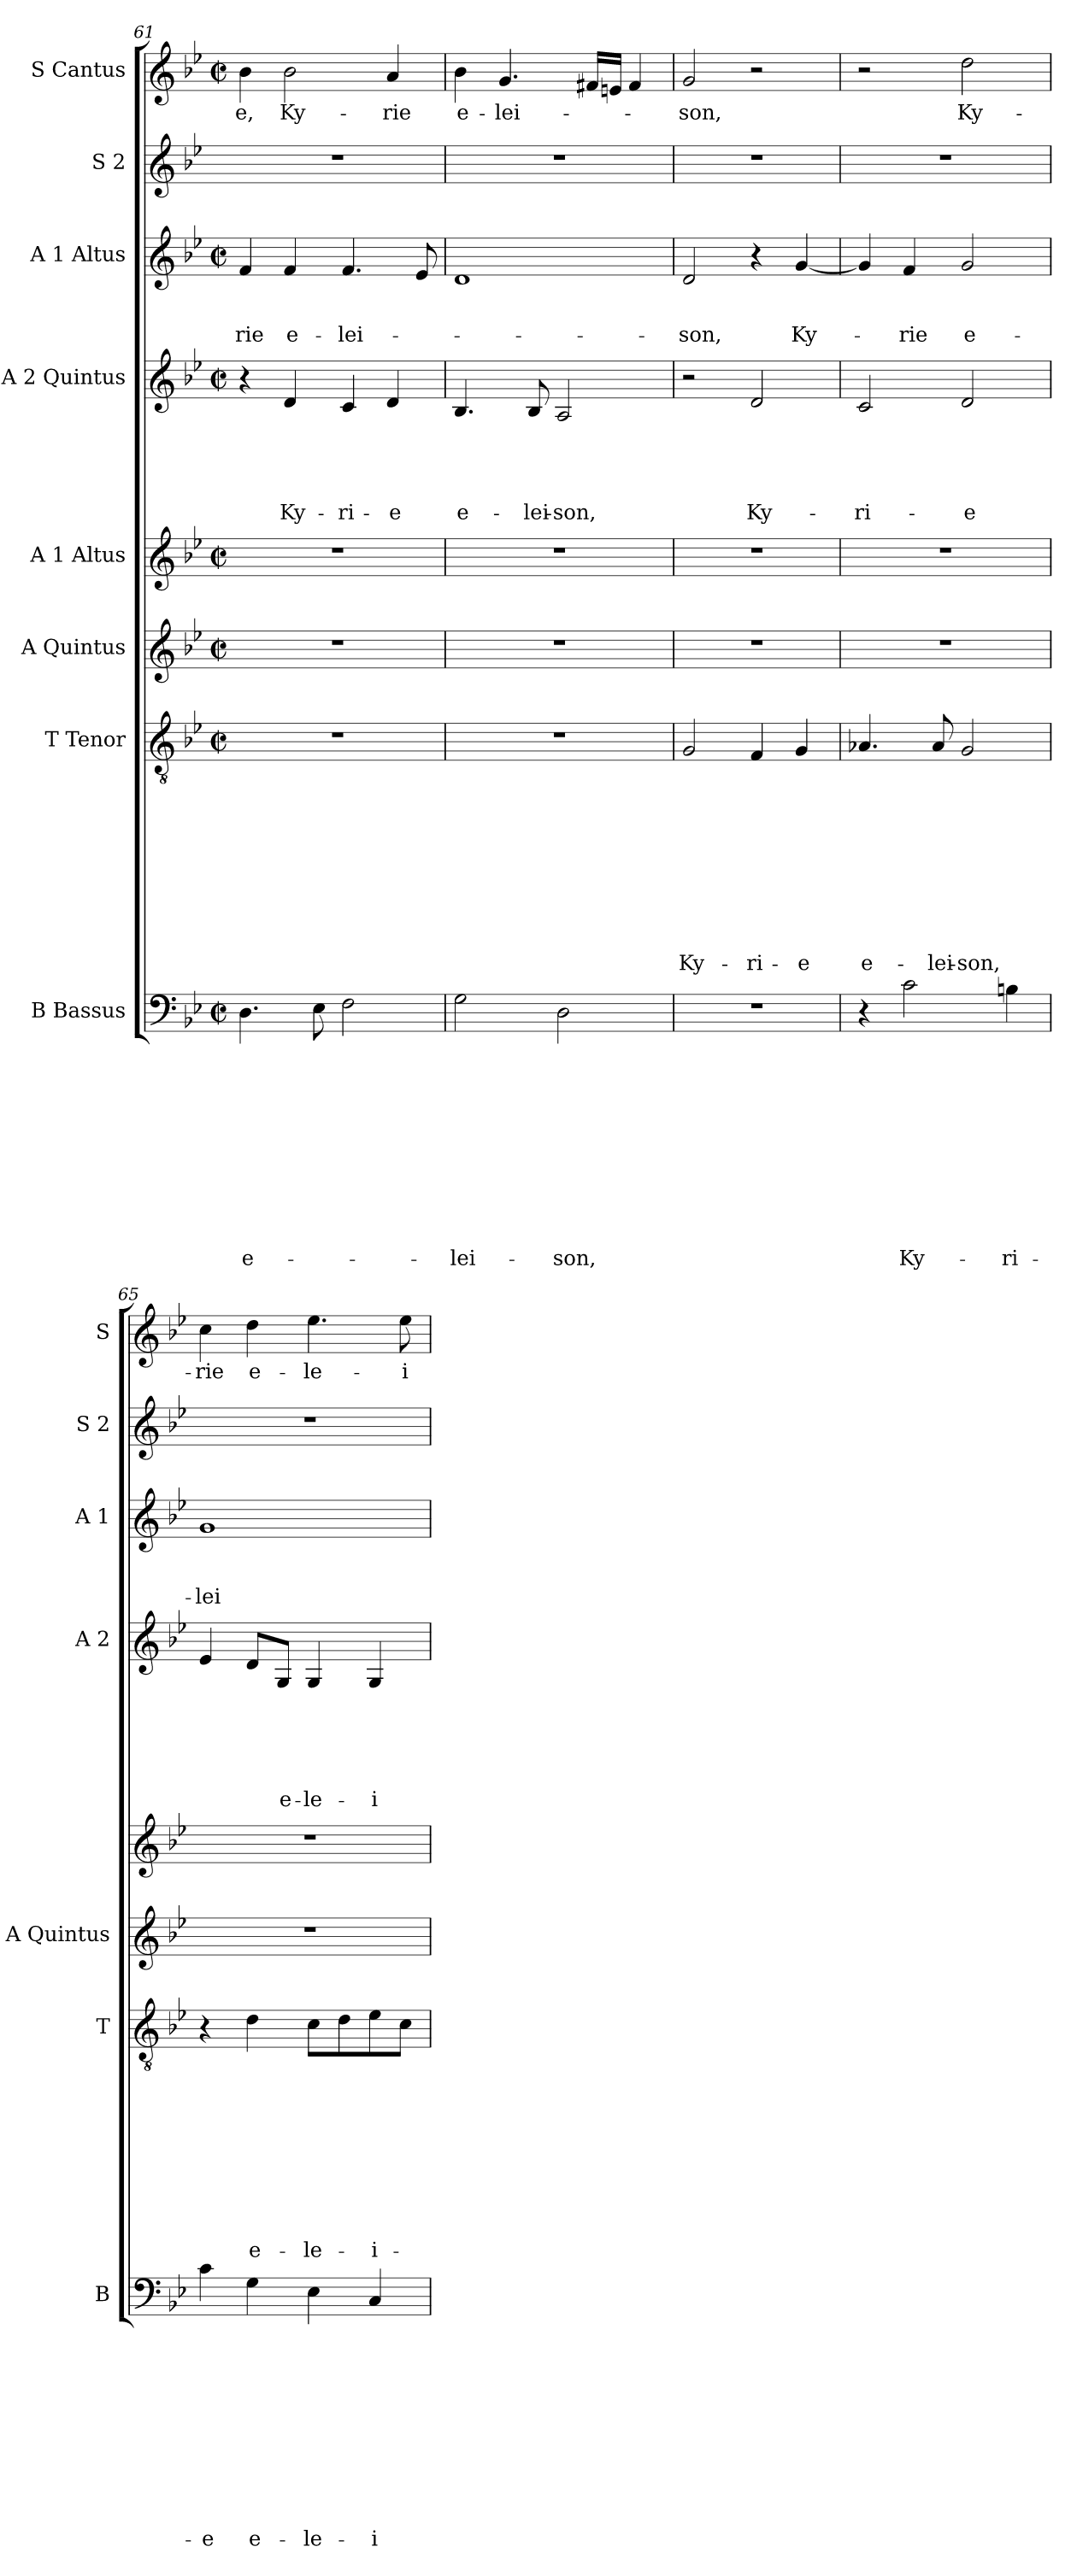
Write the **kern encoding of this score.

**kern	**text	**text	**text	**text	**text	**text	**text	**text	**text	**text	**text	**kern	**text	**text	**text	**text	**text	**text	**text	**text	**text	**text	**kern	**kern	**kern	**text	**text	**text	**text	**text	**text	**kern	**text	**text	**text	**kern	**kern	**text
*part8	*part8	*part8	*part8	*part8	*part8	*part8	*part8	*part8	*part8	*part8	*part8	*part7	*part7	*part7	*part7	*part7	*part7	*part7	*part7	*part7	*part7	*part7	*part6	*part5	*part4	*part4	*part4	*part4	*part4	*part4	*part4	*part3	*part3	*part3	*part3	*part2	*part1	*part1
*staff8	*staff8	*staff8	*staff8	*staff8	*staff8	*staff8	*staff8	*staff8	*staff8	*staff8	*staff8	*staff7	*staff7	*staff7	*staff7	*staff7	*staff7	*staff7	*staff7	*staff7	*staff7	*staff7	*staff6	*staff5	*staff4	*staff4	*staff4	*staff4	*staff4	*staff4	*staff4	*staff3	*staff3	*staff3	*staff3	*staff2	*staff1	*staff1
*I"B Bassus	*	*	*	*	*	*	*	*	*	*	*	*I"T Tenor	*	*	*	*	*	*	*	*	*	*	*I"A Quintus	*I"A 1 Altus	*I"A 2 Quintus	*	*	*	*	*	*	*I"A 1 Altus	*	*	*	*I"S 2	*I"S Cantus	*
*I'B	*	*	*	*	*	*	*	*	*	*	*	*I'T	*	*	*	*	*	*	*	*	*	*	*I'A Quintus	*	*I'A 2	*	*	*	*	*	*	*I'A 1	*	*	*	*I'S 2	*I'S	*
*clefF4	*	*	*	*	*	*	*	*	*	*	*	*clefGv2	*	*	*	*	*	*	*	*	*	*	*clefG2	*clefG2	*clefG2	*	*	*	*	*	*	*clefG2	*	*	*	*clefG2	*clefG2	*
*k[b-e-]	*	*	*	*	*	*	*	*	*	*	*	*k[b-e-]	*	*	*	*	*	*	*	*	*	*	*k[b-e-]	*k[b-e-]	*k[b-e-]	*	*	*	*	*	*	*k[b-e-]	*	*	*	*k[b-e-]	*k[b-e-]	*
*B-:	*	*	*	*	*	*	*	*	*	*	*	*B-:	*	*	*	*	*	*	*	*	*	*	*B-:	*B-:	*B-:	*	*	*	*	*	*	*B-:	*	*	*	*B-:	*B-:	*
*M2/2	*	*	*	*	*	*	*	*	*	*	*	*M2/2	*	*	*	*	*	*	*	*	*	*	*M2/2	*M2/2	*M2/2	*	*	*	*	*	*	*M2/2	*	*	*	*	*M2/2	*
*met(c|)	*	*	*	*	*	*	*	*	*	*	*	*met(c|)	*	*	*	*	*	*	*	*	*	*	*met(c|)	*met(c|)	*met(c|)	*	*	*	*	*	*	*met(c|)	*	*	*	*	*met(c|)	*
=61	=61	=61	=61	=61	=61	=61	=61	=61	=61	=61	=61	=61	=61	=61	=61	=61	=61	=61	=61	=61	=61	=61	=61	=61	=61	=61	=61	=61	=61	=61	=61	=61	=61	=61	=61	=61	=61	=61
!	!	!	!	!	!	!	!	!	!	!	!LO:LY:b	!	!	!	!	!	!	!	!	!	!	!	!	!	!	!	!	!	!	!	!	!	!	!	!LO:LY:b	!	!	!LO:LY:b
4.D\	.	.	.	.	.	.	.	.	.	.	e-	1r	.	.	.	.	.	.	.	.	.	.	1r	1r	4r	.	.	.	.	.	.	4f/	.	.	-rie	1r	4b-\	-e,
!	!	!	!	!	!	!	!	!	!	!	!	!	!	!	!	!	!	!	!	!	!	!	!	!	!	!	!	!	!	!LO:LY:b	!	!	!	!	!LO:LY:b	!	!	!LO:LY:b
.	.	.	.	.	.	.	.	.	.	.	.	.	.	.	.	.	.	.	.	.	.	.	.	.	4d/	.	.	.	.	Ky-	.	4f/	.	.	e-	.	2b-\	Ky-
8E-\	.	.	.	.	.	.	.	.	.	.	.	.	.	.	.	.	.	.	.	.	.	.	.	.	.	.	.	.	.	.	.	.	.	.	.	.	.	.
!	!	!	!	!	!	!	!	!	!	!	!	!	!	!	!	!	!	!	!	!	!	!	!	!	!	!	!	!	!	!LO:LY:b	!	!	!	!	!LO:LY:b	!	!	!
2F\	.	.	.	.	.	.	.	.	.	.	.	.	.	.	.	.	.	.	.	.	.	.	.	.	4c/	.	.	.	.	-ri-	.	4.f/	.	.	-lei-	.	.	.
!	!	!	!	!	!	!	!	!	!	!	!	!	!	!	!	!	!	!	!	!	!	!	!	!	!	!	!	!	!	!LO:LY:b	!	!	!	!	!	!	!	!LO:LY:b
.	.	.	.	.	.	.	.	.	.	.	.	.	.	.	.	.	.	.	.	.	.	.	.	.	4d/	.	.	.	.	-e	.	.	.	.	.	.	4a/	-rie
.	.	.	.	.	.	.	.	.	.	.	.	.	.	.	.	.	.	.	.	.	.	.	.	.	.	.	.	.	.	.	.	8e-/	.	.	.	.	.	.
!!LO:PB:g=z
=62	=62	=62	=62	=62	=62	=62	=62	=62	=62	=62	=62	=62	=62	=62	=62	=62	=62	=62	=62	=62	=62	=62	=62	=62	=62	=62	=62	=62	=62	=62	=62	=62	=62	=62	=62	=62	=62	=62
!	!	!	!	!	!	!	!	!	!	!	!LO:LY:b	!	!	!	!	!	!	!	!	!	!	!	!	!	!	!	!	!	!	!LO:LY:b	!	!	!	!	!	!	!	!LO:LY:b
2G\	.	.	.	.	.	.	.	.	.	.	-lei-	1r	.	.	.	.	.	.	.	.	.	.	1r	1r	4.B-/	.	.	.	.	e-	.	1d	.	.	.	1r	4b-\	e-
!	!	!	!	!	!	!	!	!	!	!	!	!	!	!	!	!	!	!	!	!	!	!	!	!	!	!	!	!	!	!	!	!	!	!	!	!	!	!LO:LY:b
.	.	.	.	.	.	.	.	.	.	.	.	.	.	.	.	.	.	.	.	.	.	.	.	.	.	.	.	.	.	.	.	.	.	.	.	.	4.g/	-lei-
!	!	!	!	!	!	!	!	!	!	!	!	!	!	!	!	!	!	!	!	!	!	!	!	!	!	!	!	!	!	!LO:LY:b	!	!	!	!	!	!	!	!
.	.	.	.	.	.	.	.	.	.	.	.	.	.	.	.	.	.	.	.	.	.	.	.	.	8B-/	.	.	.	.	-lei-	.	.	.	.	.	.	.	.
!	!	!	!	!	!	!	!	!	!	!	!LO:LY:b	!	!	!	!	!	!	!	!	!	!	!	!	!	!	!	!	!	!	!LO:LY:b	!	!	!	!	!	!	!	!
2D\	.	.	.	.	.	.	.	.	.	.	-son,	.	.	.	.	.	.	.	.	.	.	.	.	.	2A/	.	.	.	.	-son,	.	.	.	.	.	.	.	.
.	.	.	.	.	.	.	.	.	.	.	.	.	.	.	.	.	.	.	.	.	.	.	.	.	.	.	.	.	.	.	.	.	.	.	.	.	16f#X/LL	.
.	.	.	.	.	.	.	.	.	.	.	.	.	.	.	.	.	.	.	.	.	.	.	.	.	.	.	.	.	.	.	.	.	.	.	.	.	16en/JJ	.
.	.	.	.	.	.	.	.	.	.	.	.	.	.	.	.	.	.	.	.	.	.	.	.	.	.	.	.	.	.	.	.	.	.	.	.	.	4f#/	.
=63	=63	=63	=63	=63	=63	=63	=63	=63	=63	=63	=63	=63	=63	=63	=63	=63	=63	=63	=63	=63	=63	=63	=63	=63	=63	=63	=63	=63	=63	=63	=63	=63	=63	=63	=63	=63	=63	=63
!	!	!	!	!	!	!	!	!	!	!	!	!	!	!	!	!	!	!	!	!	!	!LO:LY:b	!	!	!	!	!	!	!	!	!	!	!	!	!LO:LY:b	!	!	!LO:LY:b
1r	.	.	.	.	.	.	.	.	.	.	.	2G/	.	.	.	.	.	.	.	.	.	Ky-	1r	1r	2r	.	.	.	.	.	.	2d/	.	.	-son,	1r	2g/	-son,
!	!	!	!	!	!	!	!	!	!	!	!	!	!	!	!	!	!	!	!	!	!	!LO:LY:b	!	!	!	!	!	!	!	!LO:LY:b	!	!	!	!	!	!	!	!
.	.	.	.	.	.	.	.	.	.	.	.	4F/	.	.	.	.	.	.	.	.	.	-ri-	.	.	2d/	.	.	.	.	Ky-	.	4r	.	.	.	.	2r	.
!	!	!	!	!	!	!	!	!	!	!	!	!	!	!	!	!	!	!	!	!	!	!LO:LY:b	!	!	!	!	!	!	!	!	!	!	!	!	!LO:LY:b	!	!	!
.	.	.	.	.	.	.	.	.	.	.	.	4G/	.	.	.	.	.	.	.	.	.	-e	.	.	.	.	.	.	.	.	.	[<4g/	.	.	Ky-	.	.	.
=64	=64	=64	=64	=64	=64	=64	=64	=64	=64	=64	=64	=64	=64	=64	=64	=64	=64	=64	=64	=64	=64	=64	=64	=64	=64	=64	=64	=64	=64	=64	=64	=64	=64	=64	=64	=64	=64	=64
!	!	!	!	!	!	!	!	!	!	!	!	!	!	!	!	!	!	!	!	!	!	!LO:LY:b	!	!	!	!	!	!	!	!LO:LY:b	!	!	!	!	!	!	!	!
4r	.	.	.	.	.	.	.	.	.	.	.	4.A-X/	.	.	.	.	.	.	.	.	.	e-	1r	1r	2c/	.	.	.	.	-ri-	.	4g/]	.	.	.	1r	2r	.
!	!	!	!	!	!	!	!	!	!	!	!LO:LY:b	!	!	!	!	!	!	!	!	!	!	!	!	!	!	!	!	!	!	!	!	!	!	!	!LO:LY:b	!	!	!
2c\	.	.	.	.	.	.	.	.	.	.	Ky-	.	.	.	.	.	.	.	.	.	.	.	.	.	.	.	.	.	.	.	.	4f/	.	.	-rie	.	.	.
!	!	!	!	!	!	!	!	!	!	!	!	!	!	!	!	!	!	!	!	!	!	!LO:LY:b	!	!	!	!	!	!	!	!	!	!	!	!	!	!	!	!
.	.	.	.	.	.	.	.	.	.	.	.	8A-/	.	.	.	.	.	.	.	.	.	-lei-	.	.	.	.	.	.	.	.	.	.	.	.	.	.	.	.
!	!	!	!	!	!	!	!	!	!	!	!	!	!	!	!	!	!	!	!	!	!	!LO:LY:b	!	!	!	!	!	!	!	!LO:LY:b:rj	!	!	!	!	!LO:LY:b	!	!	!LO:LY:b
.	.	.	.	.	.	.	.	.	.	.	.	2G/	.	.	.	.	.	.	.	.	.	-son,	.	.	2d/	.	.	.	.	-e	.	2g/	.	.	e-	.	2dd\	Ky-
!	!	!	!	!	!	!	!	!	!	!	!LO:LY:b	!	!	!	!	!	!	!	!	!	!	!	!	!	!	!	!	!	!	!	!	!	!	!	!	!	!	!
4Bn\	.	.	.	.	.	.	.	.	.	.	-ri-	.	.	.	.	.	.	.	.	.	.	.	.	.	.	.	.	.	.	.	.	.	.	.	.	.	.	.
=65	=65	=65	=65	=65	=65	=65	=65	=65	=65	=65	=65	=65	=65	=65	=65	=65	=65	=65	=65	=65	=65	=65	=65	=65	=65	=65	=65	=65	=65	=65	=65	=65	=65	=65	=65	=65	=65	=65
!	!	!	!	!	!	!	!	!	!	!	!LO:LY:b	!	!	!	!	!	!	!	!	!	!	!	!	!	!	!	!	!	!	!	!	!	!	!	!LO:LY:b	!	!	!LO:LY:b
4c\	.	.	.	.	.	.	.	.	.	.	-e	4r	.	.	.	.	.	.	.	.	.	.	1r	1r	4e-/	.	.	.	.	.	.	1g	.	.	-lei-	1r	4cc\	-rie
!	!	!	!	!	!	!	!	!	!	!	!LO:LY:b	!	!	!	!	!	!	!	!	!	!	!LO:LY:b	!	!	!	!	!	!	!	!	!	!	!	!	!	!	!	!LO:LY:b
4G\	.	.	.	.	.	.	.	.	.	.	e-	4d\	.	.	.	.	.	.	.	.	.	e-	.	.	8d/L	.	.	.	.	.	.	.	.	.	.	.	4dd\	e-
!	!	!	!	!	!	!	!	!	!	!	!	!	!	!	!	!	!	!	!	!	!	!	!	!	!	!	!	!	!	!	!LO:LY:b	!	!	!	!	!	!	!
.	.	.	.	.	.	.	.	.	.	.	.	.	.	.	.	.	.	.	.	.	.	.	.	.	8G/J	.	.	.	.	.	e-	.	.	.	.	.	.	.
!	!	!	!	!	!	!	!	!	!	!	!LO:LY:b	!	!	!	!	!	!	!	!	!	!	!LO:LY:b	!	!	!	!	!	!	!	!	!LO:LY:b	!	!	!	!	!	!	!LO:LY:b
4E-\	.	.	.	.	.	.	.	.	.	.	-le-	8c\L	.	.	.	.	.	.	.	.	.	-le-	.	.	4G/	.	.	.	.	.	-le-	.	.	.	.	.	4.ee-\	-le-
.	.	.	.	.	.	.	.	.	.	.	.	8d\	.	.	.	.	.	.	.	.	.	.	.	.	.	.	.	.	.	.	.	.	.	.	.	.	.	.
!	!	!	!	!	!	!	!	!	!	!	!LO:LY:b	!	!	!	!	!	!	!	!	!	!	!LO:LY:b	!	!	!	!	!	!	!	!	!LO:LY:b	!	!	!	!	!	!	!
4C/	.	.	.	.	.	.	.	.	.	.	-i-	8e-\	.	.	.	.	.	.	.	.	.	-i-	.	.	4G/	.	.	.	.	.	-i-	.	.	.	.	.	.	.
!	!	!	!	!	!	!	!	!	!	!	!	!	!	!	!	!	!	!	!	!	!	!	!	!	!	!	!	!	!	!	!	!	!	!	!	!	!	!LO:LY:b
.	.	.	.	.	.	.	.	.	.	.	.	8c\J	.	.	.	.	.	.	.	.	.	.	.	.	.	.	.	.	.	.	.	.	.	.	.	.	8ee-\	-i-
=	=	=	=	=	=	=	=	=	=	=	=	=	=	=	=	=	=	=	=	=	=	=	=	=	=	=	=	=	=	=	=	=	=	=	=	=	=	=
*-	*-	*-	*-	*-	*-	*-	*-	*-	*-	*-	*-	*-	*-	*-	*-	*-	*-	*-	*-	*-	*-	*-	*-	*-	*-	*-	*-	*-	*-	*-	*-	*-	*-	*-	*-	*-	*-	*-
